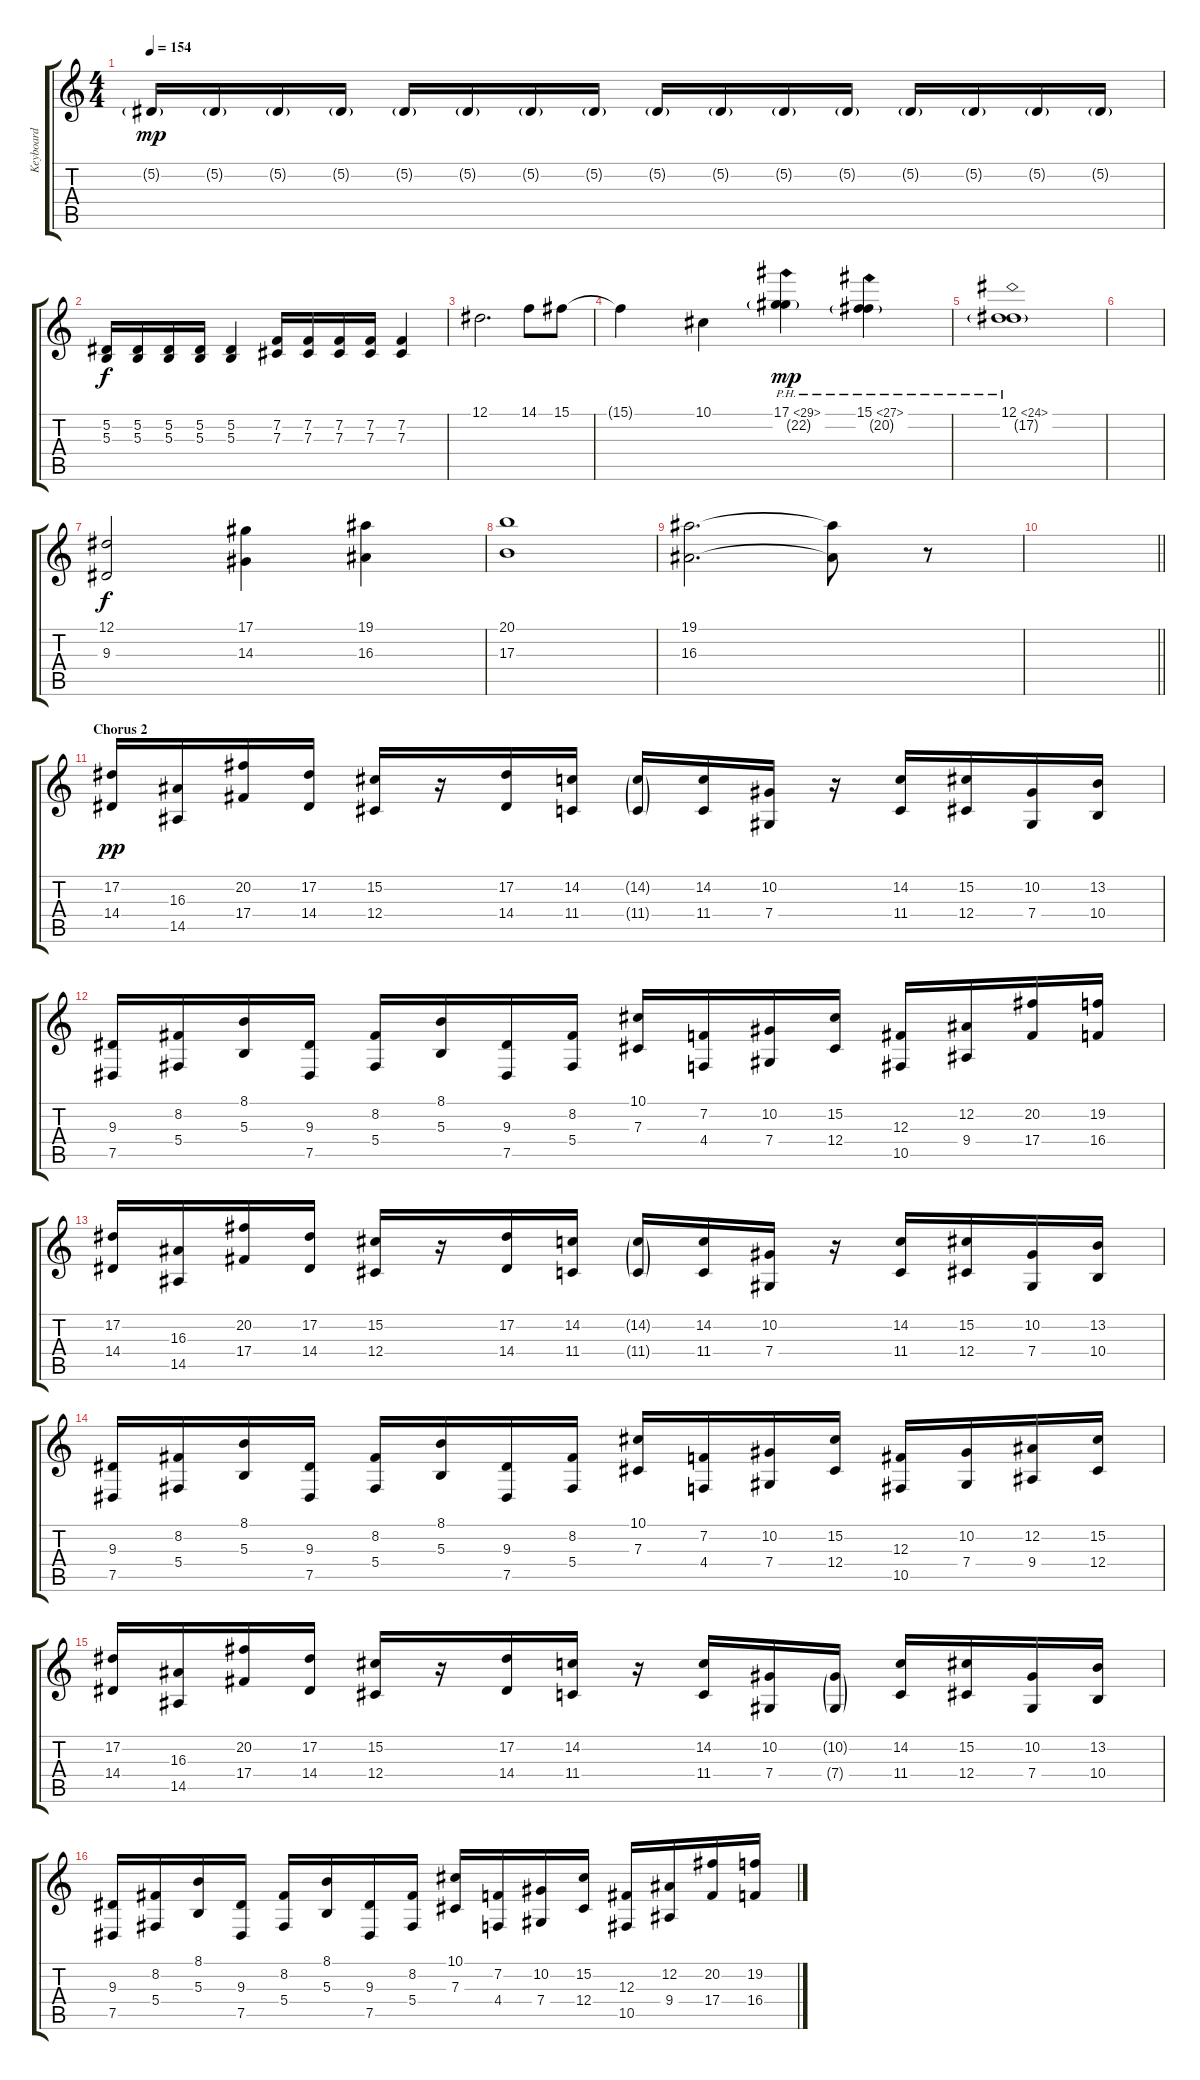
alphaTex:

\track ("Keyboard" "Keyboard") {instrument lead2sawtooth}
\staff {score tabs}
\tuning (Eb4 Bb3 Gb3 Db3 Ab2 Db2) {hide}
\ts (4 4)
\tempo 154
\clef g2
\ks c
5.2{g}.16{dy mp volume 8 instrument lead4chiff} 5.2{g}.16 5.2{g}.16 5.2{g}.16 5.2{g}.16 5.2{g}.16 5.2{g}.16 5.2{g}.16 5.2{g}.16 5.2{g}.16 5.2{g}.16 5.2{g}.16 5.2{g}.16 5.2{g}.16 5.2{g}.16 5.2{g}.16 |
(5.2 5.3).16{dy f volume 8 instrument lead2sawtooth} (5.2 5.3).16 (5.2 5.3).16 (5.2 5.3).16 (5.2 5.3).4 (7.2 7.3).16 (7.2 7.3).16 (7.2 7.3).16 (7.2 7.3).16 (7.2 7.3).4 |
12.1.2{d} 14.1.8 15.1.8 |
15.1{t}.4 10.1.4 (17.1{ph 12} 22.2{g}).4{dy mp instrument synthbrass1} (15.1{ph 12} 20.2{g}).4 |
(12.1{ph 12} 17.2{g}).1 |
|
(12.1 9.3).2{dy f volume 6 instrument lead2sawtooth} (17.1 14.3).4 (19.1 16.3).4 |
(20.1 17.3).1 |
(19.1 16.3).2{d} (19.1{t} 16.3{t}).8 r.8 |
\barLineRight lightlight
|
\section ("" "Chorus 2")
(17.2 14.4).16{dy pp volume 6} (16.3 14.5).16 (20.2 17.4).16 (17.2 14.4).16 (15.2 12.4).16 r.16 (17.2 14.4).16 (14.2 11.4).16 (14.2{g} 11.4{g}).16 (14.2 11.4).16 (10.2 7.4).16 r.16 (14.2 11.4).16 (15.2 12.4).16 (10.2 7.4).16 (13.2 10.4).16 |
(9.3 7.5).16 (8.2 5.4).16 (8.1 5.3).16 (9.3 7.5).16 (8.2 5.4).16 (8.1 5.3).16 (9.3 7.5).16 (8.2 5.4).16 (10.1 7.3).16 (7.2 4.4).16 (10.2 7.4).16 (15.2 12.4).16 (12.3 10.5).16 (12.2 9.4).16 (20.2 17.4).16 (19.2 16.4).16 |
(17.2 14.4).16 (16.3 14.5).16 (20.2 17.4).16 (17.2 14.4).16 (15.2 12.4).16 r.16 (17.2 14.4).16 (14.2 11.4).16 (14.2{g} 11.4{g}).16 (14.2 11.4).16 (10.2 7.4).16 r.16 (14.2 11.4).16 (15.2 12.4).16 (10.2 7.4).16 (13.2 10.4).16 |
(9.3 7.5).16 (8.2 5.4).16 (8.1 5.3).16 (9.3 7.5).16 (8.2 5.4).16 (8.1 5.3).16 (9.3 7.5).16 (8.2 5.4).16 (10.1 7.3).16 (7.2 4.4).16 (10.2 7.4).16 (15.2 12.4).16 (12.3 10.5).16 (10.2 7.4).16 (12.2 9.4).16 (15.2 12.4).16 |
(17.2 14.4).16 (16.3 14.5).16 (20.2 17.4).16 (17.2 14.4).16 (15.2 12.4).16 r.16 (17.2 14.4).16 (14.2 11.4).16 r.16 (14.2 11.4).16 (10.2 7.4).16 (10.2{g} 7.4{g}).16 (14.2 11.4).16 (15.2 12.4).16 (10.2 7.4).16 (13.2 10.4).16 |
(9.3 7.5).16 (8.2 5.4).16 (8.1 5.3).16 (9.3 7.5).16 (8.2 5.4).16 (8.1 5.3).16 (9.3 7.5).16 (8.2 5.4).16 (10.1 7.3).16 (7.2 4.4).16 (10.2 7.4).16 (15.2 12.4).16 (12.3 10.5).16 (12.2 9.4).16 (20.2 17.4).16 (19.2 16.4).16
